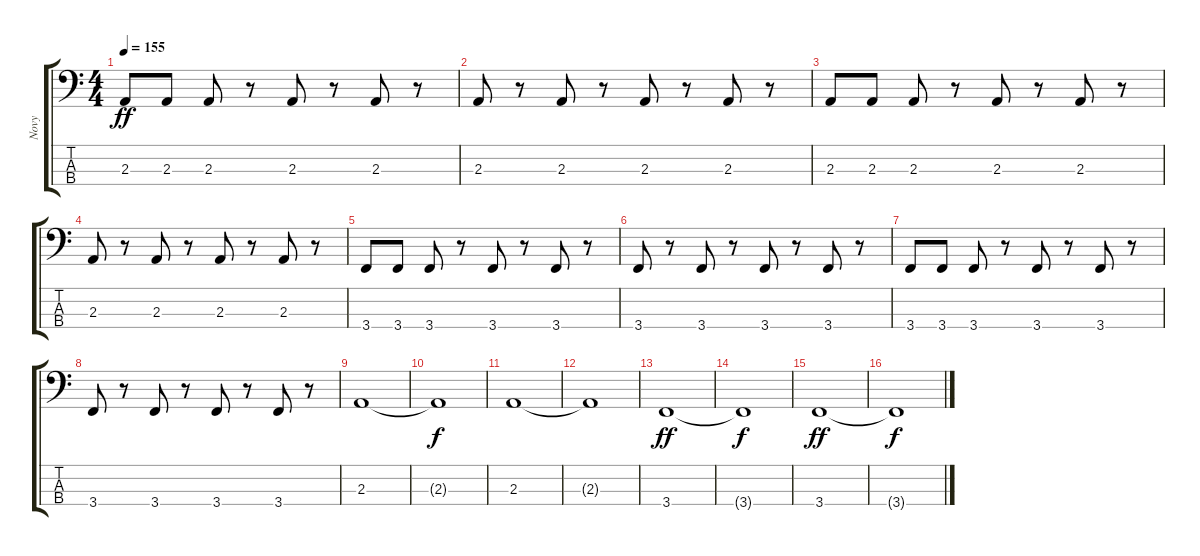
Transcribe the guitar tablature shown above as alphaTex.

\track ("Novy" "Novy") {instrument electricbassfinger}
\staff {score tabs}
\tuning (F2 C2 G1 D1) {hide}
\ts (4 4)
\tempo 155
\clef f4
\ks c
2.3.8{dy ff} 2.3.8 2.3.8 r.8 2.3.8 r.8 2.3.8 r.8 |
2.3.8 r.8 2.3.8 r.8 2.3.8 r.8 2.3.8 r.8 |
2.3.8 2.3.8 2.3.8 r.8 2.3.8 r.8 2.3.8 r.8 |
2.3.8 r.8 2.3.8 r.8 2.3.8 r.8 2.3.8 r.8 |
3.4.8 3.4.8 3.4.8 r.8 3.4.8 r.8 3.4.8 r.8 |
3.4.8 r.8 3.4.8 r.8 3.4.8 r.8 3.4.8 r.8 |
3.4.8 3.4.8 3.4.8 r.8 3.4.8 r.8 3.4.8 r.8 |
3.4.8 r.8 3.4.8 r.8 3.4.8 r.8 3.4.8 r.8 |
2.3.1 |
2.3{t}.1{dy f} |
2.3.1 |
2.3{t}.1 |
3.4.1{dy ff} |
3.4{t}.1{dy f} |
3.4.1{dy ff} |
3.4{t}.1{dy f}
